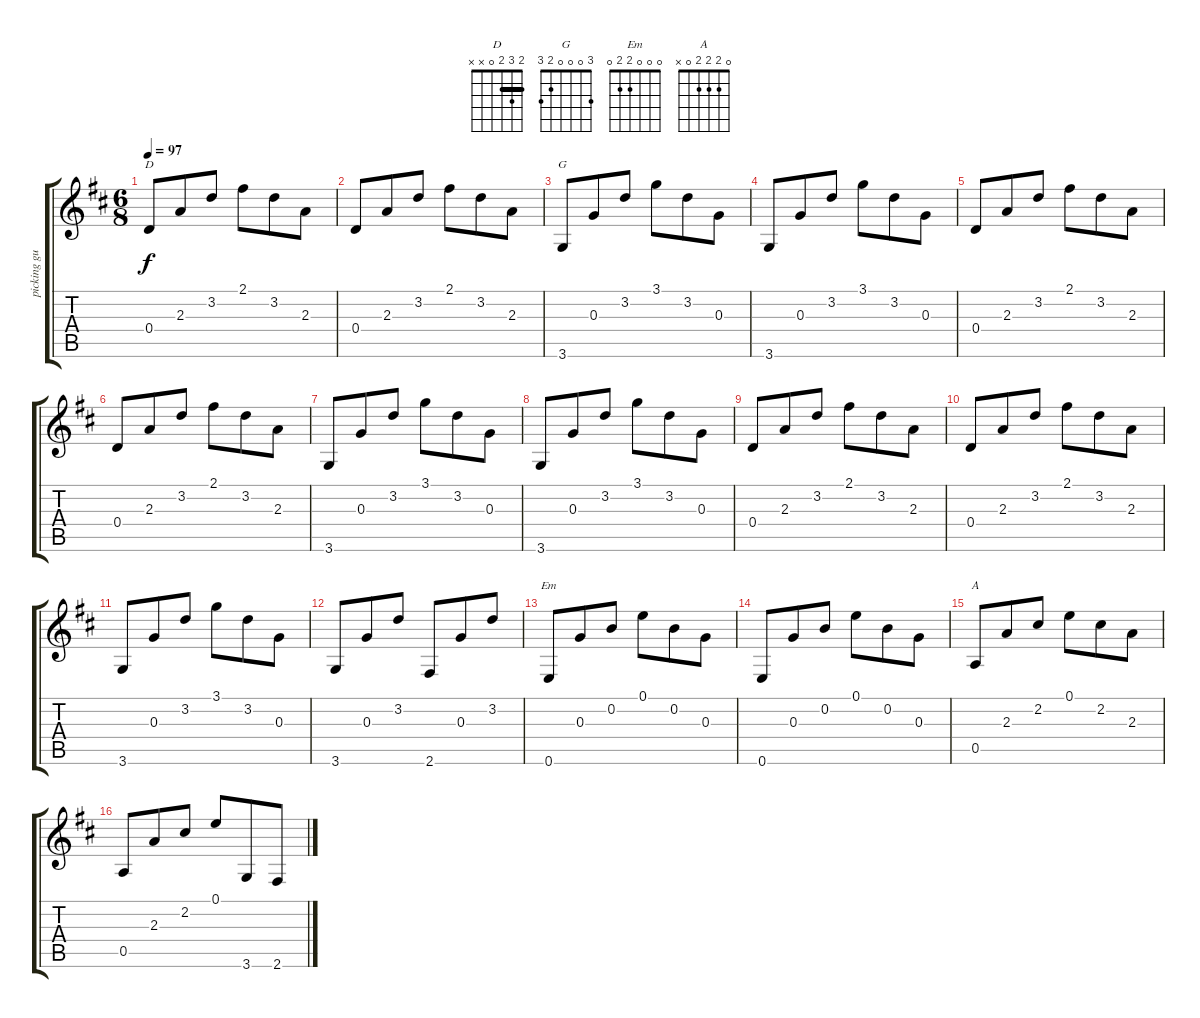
\track ("picking guitar" "picking gu") {instrument acousticguitarsteel}
\staff {score tabs}
\tuning (E4 B3 G3 D3 A2 E2) {hide}
\chord ("D" 2 3 2 0 x x) {barre 2}
\chord ("G" 3 0 0 0 2 3)
\chord ("Em" 0 0 0 2 2 0)
\chord ("A" 0 2 2 2 0 x)
\ts (6 8)
\tempo 97
\clef g2
\ks d
0.4.8{ch "D" dy f} 2.3.8 3.2.8 2.1.8 3.2.8 2.3.8 |
0.4.8 2.3.8 3.2.8 2.1.8 3.2.8 2.3.8 |
3.6.8{ch "G"} 0.3.8 3.2.8 3.1.8 3.2.8 0.3.8 |
3.6.8 0.3.8 3.2.8 3.1.8 3.2.8 0.3.8 |
0.4.8 2.3.8 3.2.8 2.1.8 3.2.8 2.3.8 |
0.4.8 2.3.8 3.2.8 2.1.8 3.2.8 2.3.8 |
3.6.8 0.3.8 3.2.8 3.1.8 3.2.8 0.3.8 |
3.6.8 0.3.8 3.2.8 3.1.8 3.2.8 0.3.8 |
0.4.8 2.3.8 3.2.8 2.1.8 3.2.8 2.3.8 |
0.4.8 2.3.8 3.2.8 2.1.8 3.2.8 2.3.8 |
3.6.8 0.3.8 3.2.8 3.1.8 3.2.8 0.3.8 |
3.6.8 0.3.8 3.2.8 2.6.8 0.3.8 3.2.8 |
0.6.8{ch "Em"} 0.3.8 0.2.8 0.1.8 0.2.8 0.3.8 |
0.6.8 0.3.8 0.2.8 0.1.8 0.2.8 0.3.8 |
0.5.8{ch "A"} 2.3.8 2.2.8 0.1.8 2.2.8 2.3.8 |
0.5.8 2.3.8 2.2.8 0.1.8 3.6.8 2.6.8
